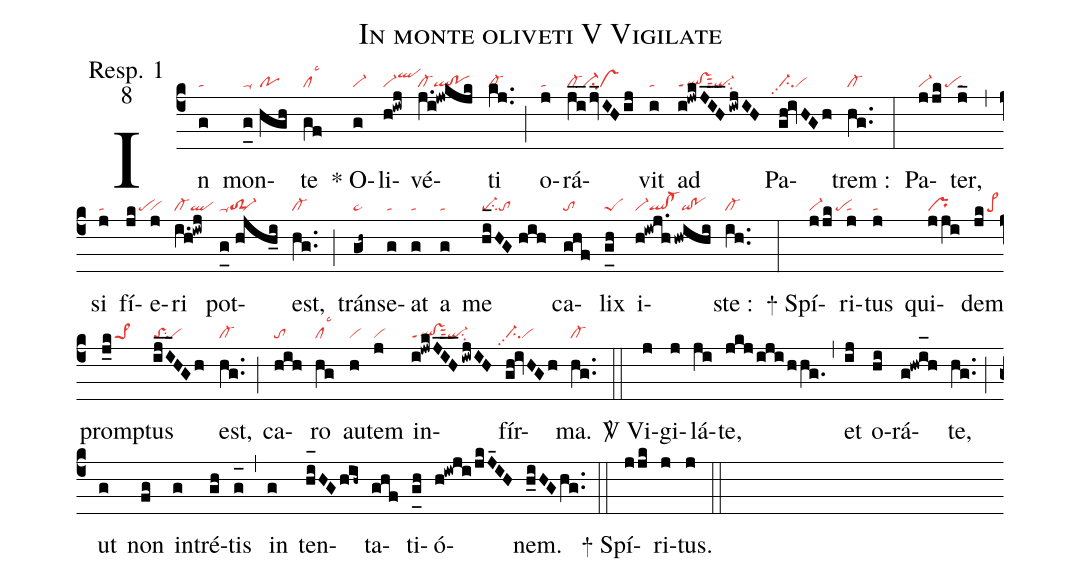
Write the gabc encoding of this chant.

name:In monte oliveti V Vigilate;
office-part:Resp. 1 ;
mode:8;
nabc-lines:1;
%%
(c4) In(g|ta) mon(g_0[uh:l]//hgh|ta-//po)te(gf|cllsc3) <sp>*</sp>
O(g|vi-)li(h!iwj|vi-qlhj)vé(j.i!jwkjk|cl-ql!po)ti(kj..|cl-) (;)
o(j|ta)rá(j_i_2/jv_IHij|cl-ci-vs)vit(i|ta)
ad(i!jwkJ_I_H_/!iwjIH|ql!vsppt1sut2qi-su2)
Pa(gh!ivHGh|ci-pp2vi)trem :(hg..|cl-) (:)
Pa(jjk|vi-////pe)ter,(j_|ta) (,)
si(j|ta) fí(jk|////pe)e(j|vi)ri(i.h!iwj|cl-ql)
pot(g_0[uh:l]//hjh_i|toS2ppu1``vi-)est,(hg..|cl-) (;)
tráns(gh~|pe~)e(g|ta)at(g|ta) a(g|ta) me(hi_[oh:h]HG//hih|pe-su2to)
ca(ghf|to)lix(g_[uh:l]h|peS) i(h!iwj.h/hwihi|vi-ql!cl-qi!po)ste :(ih..|cl-) (:)
<sp>+</sp> Spí(jjk|vi-////pe)ri(j|ta)tus(j|ta) qui(jji|pr)dem(jk|////pe>)
prom(j_k|////pe>1)ptus(ij_I_3HGh|toSsu2vi) est,(hg..|cl-) (;)
ca(hih|to)ro(hg|cllsc3) au(h|vi)tem(j|vi)
in(i!jwkJ_I_H_/!iwjIH|ql!vsppt1sut2qi-su2)fír(gh!ivHGh|ci-pp2vi)ma.(hg..|cl-) (::)
<sp>V/</sp> Vi(j)gi(j)lá(ji)te,(jkj/iji/hhg.) (,) et(ij) o(hi)rá(g!hwi_[oh:h]h)te,(hg..) (;) ut(g) non(fg) in(g)tré(gh)tis(g_[oh:h]) (,) in(g) ten(hi_[oh:h]HG/hih~)ta(ghf)ti(g_[uh:l]h)ó(h!iwji/jkJ_4IH)nem.(h_iHG/hg..) (::)
<sp>+</sp> Spí(jjk)ri(j)tus.(j) (::)
